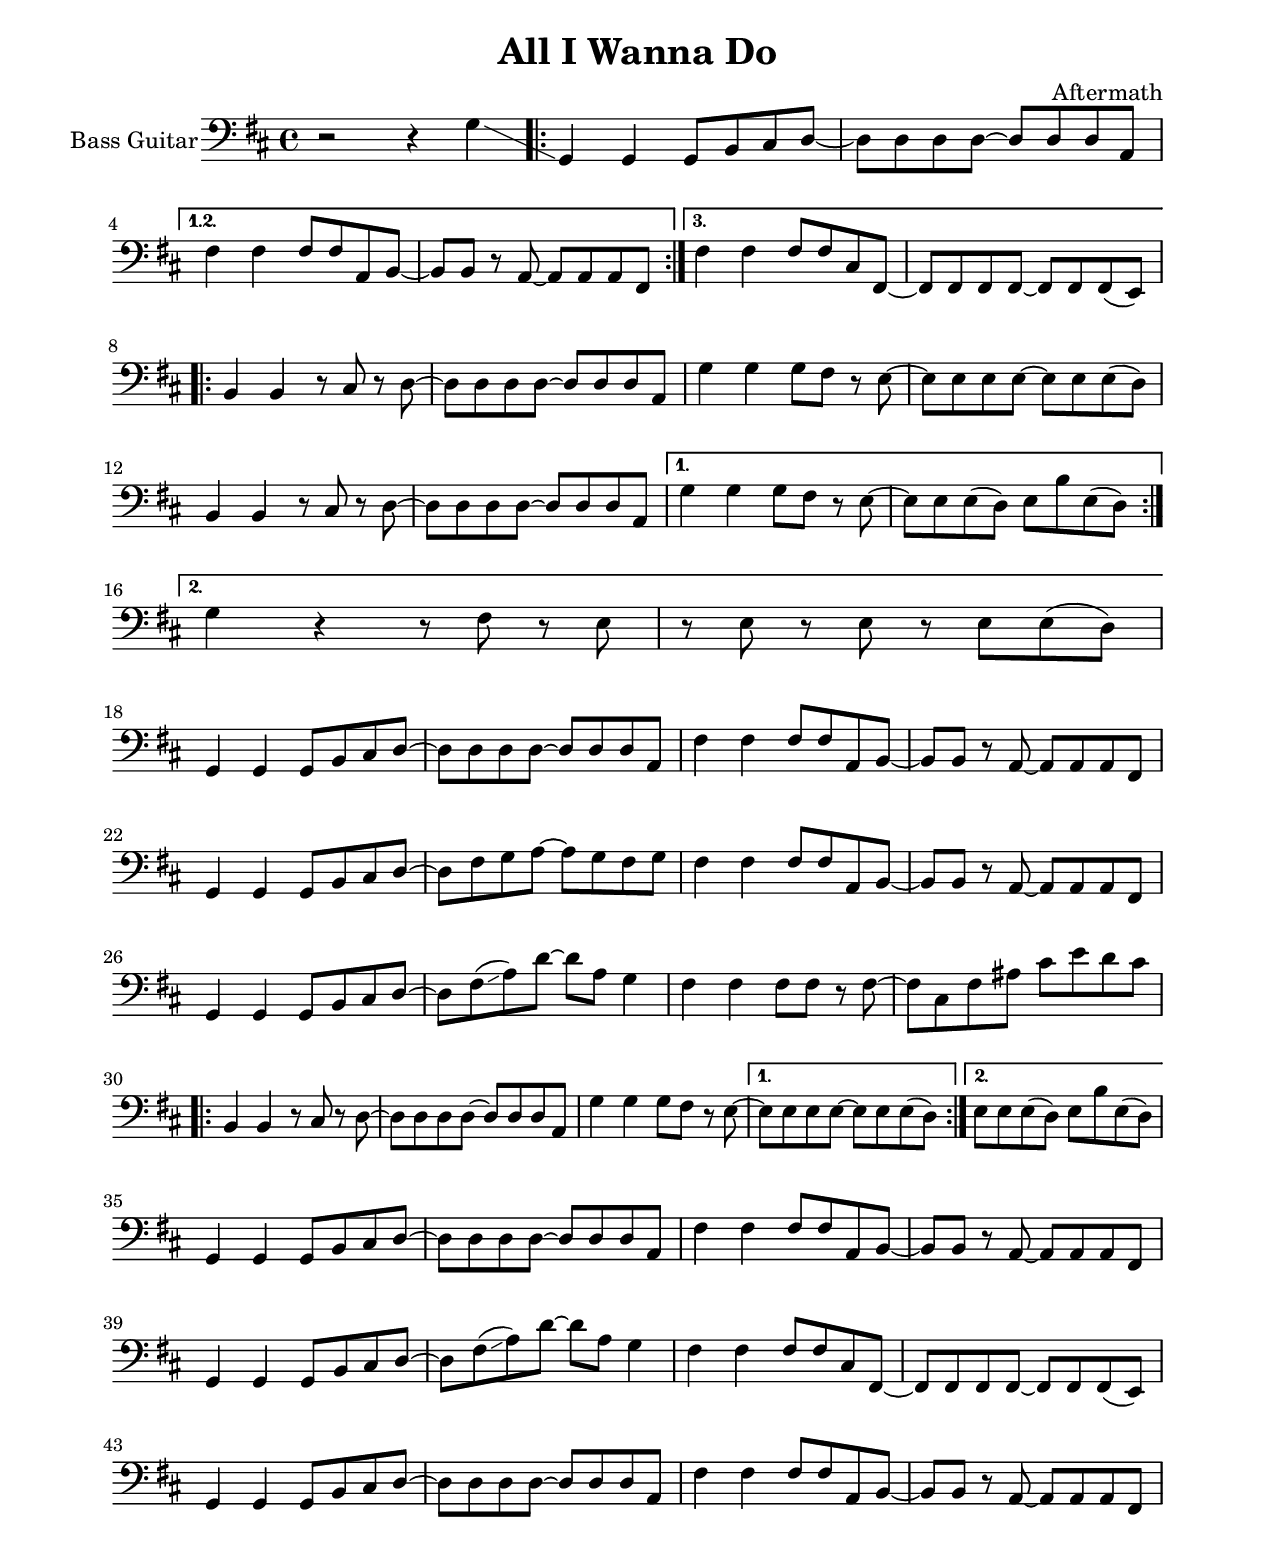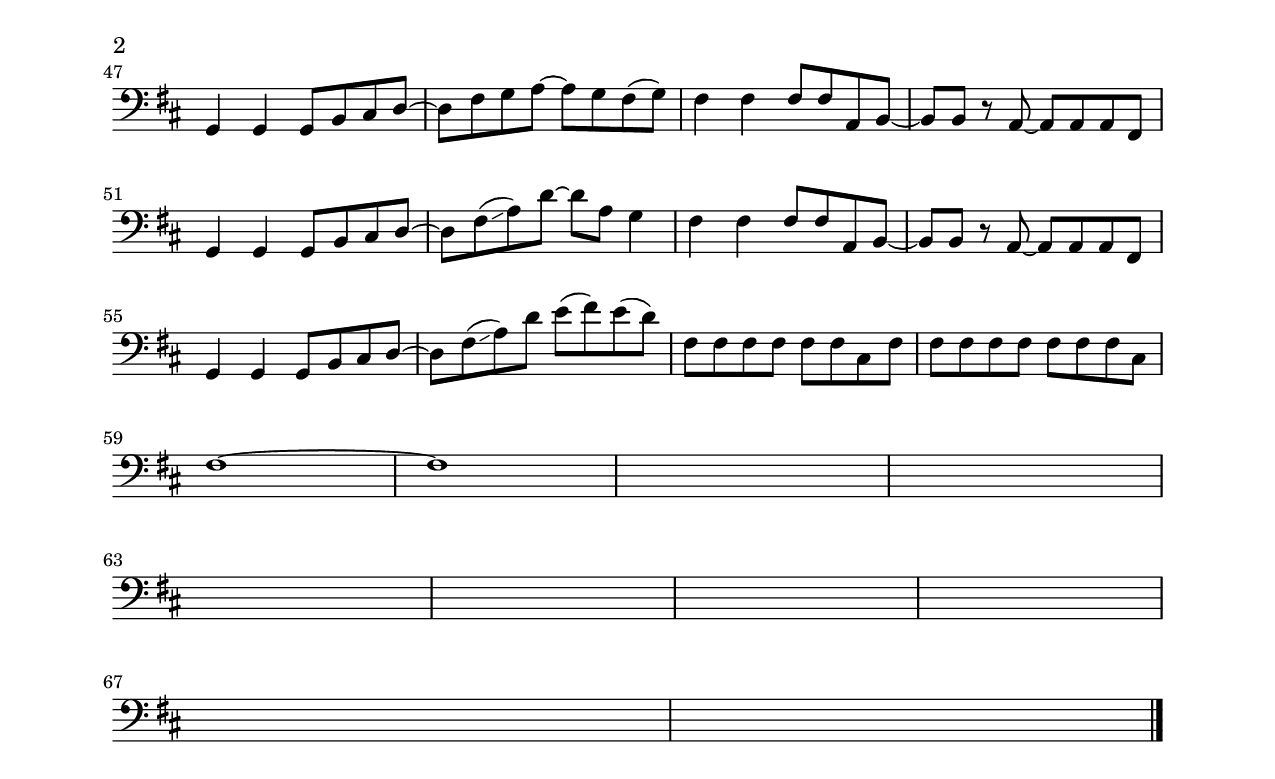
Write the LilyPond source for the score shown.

\version "2.24.0"

\include "settings.ily"
\include "style.ily"

\header {
  title = "All I Wanna Do"
  composer = "Aftermath"
}

bass = \relative c' {
  \clef "bass"
  \key d \major
  \time 4/4

  r2 r4 g4 \glissando
  \repeat volta 2 {
    g,4 g g8 b cs d ~ |
    d8 d d d ~ d d d a |
    \alternative {
      \volta 1,2 {
        fs'4 fs fs8 fs a, b ~ |
        b8 b r a ~ a a a fs |
      }
      \volta 3 {
        fs'4 fs fs8 fs cs fs, ~ |
        fs8 fs fs fs ~ fs fs fs ( e ) |
      }
    }
  }

  \repeat volta 2 {
    b'4 b r8 cs r d ~ |
    d d d d ~ d d d a |
    g'4 g g8 fs r e ~ |
    e e e e ~ e e e ( d ) |
    b4 b r8 cs r d ~ |
    d d d d ~ d d d a |
    \alternative {
      \volta 1 {
        g'4 g g8 fs r e ~ |
        e e e ( d ) e b' e, ( d ) |
      }
      \volta 2 {
        g4 r r8 fs r e |
        r e r e r e e ( d ) |
      }
    }
  }

  g,4 g g8 b cs d ~ |
  d d d d ~ d d d a |
  fs'4 fs fs8 fs a, b ~ |
  b b r a ~ a a a fs |

  g4 g g8 b cs d ~ |
  d fs g a ~ a g fs g |
  fs4 fs fs8 fs a, b ~ |
  b b r a ~ a a a fs |

  g4 g g8 b cs d ~ |
  d fs ( \glissando a ) d ~ d a g4 |
  fs4 fs fs8 fs r fs ~ |
  fs cs fs as cs e d cs |

  \repeat volta 2 {
    b,4 b r8 cs r d ~ |
    d d d d ~ d d d a |
    g'4 g g8 fs r e ~ |
    \alternative {
      \volta 1 {
        e e e e ~ e e e ( d ) |
      }
      \volta 2 {
        e e e ( d ) e b' e, ( d ) |
      }
    }
  }

  g,4 g g8 b cs d ~ |
  d d d d ~ d d d a |
  fs'4 fs fs8 fs a, b ~ |
  b b r a ~ a a a fs |

  g4 g g8 b cs d ~ |
  d fs ( \glissando a ) d ~ d a g4 |
  fs4 fs fs8 fs cs fs, ~ |
  fs fs fs fs ~ fs fs fs ( e ) |

  g4 g g8 b cs d ~ |
  d d d d ~ d d d a |
  fs'4 fs fs8 fs a, b ~ |
  b b r a ~ a a a fs |

  g4 g g8 b cs d ~ |
  d fs g a ~ a g fs ( g ) |
  fs4 fs fs8 fs a, b ~ |
  b b r a ~ a a a fs |

  g4 g g8 b cs d ~ |
  d fs ( \glissando a ) d ~ d a g4 |
  fs4 fs fs8 fs a, b ~ |
  b b r a ~ a a a fs |

  g4 g g8 b cs d ~ |
  d fs ( \glissando a ) d e ( fs ) e ( d ) |
  fs, fs fs fs fs fs cs fs |
  fs fs fs fs fs fs fs cs |

  fs1 ~ |
  fs1 |

  s1 * 8 |

  \bar "|."
}

\layout {
  \context {
    \Score \consists #(set-bars-per-line '(3 4 4 4
                                           2 4 4 4
                                           5 4 4 4
                                           4 4 4 4
                                           4 4))
  }
}

\score {
  \new Staff \with {
    instrumentName = "Bass Guitar"
  } {
    \bass
  }
}
